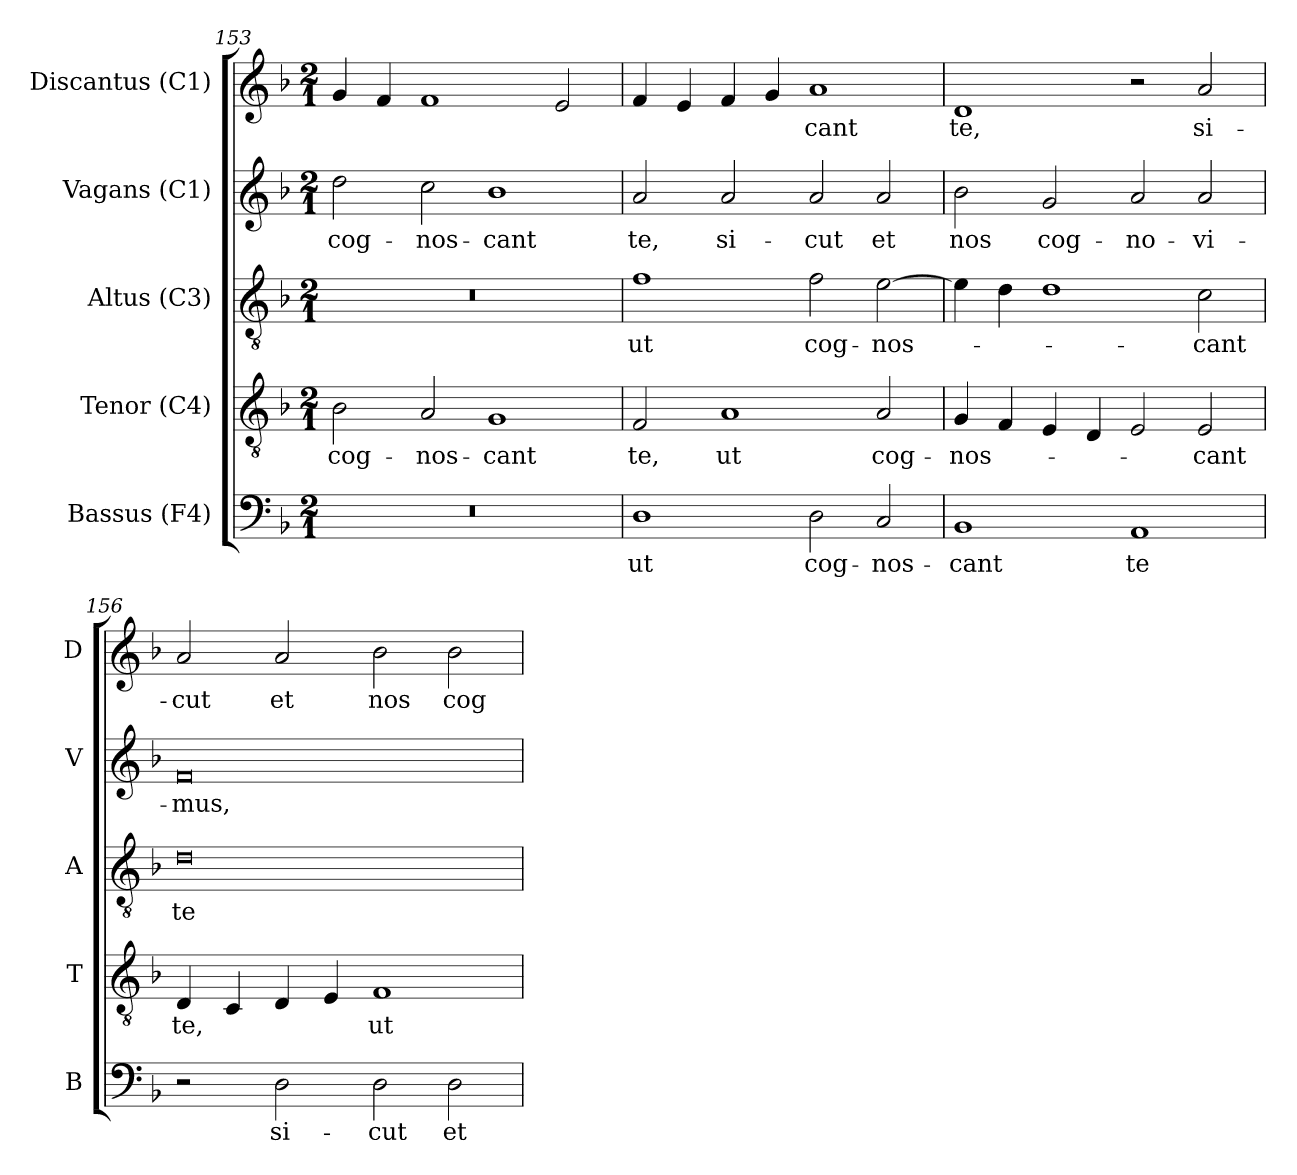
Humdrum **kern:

**kern	**text	**kern	**text	**kern	**text	**kern	**text	**kern	**text
*part5	*part5	*part4	*part4	*part3	*part3	*part2	*part2	*part1	*part1
*staff5	*staff5	*staff4	*staff4	*staff3	*staff3	*staff2	*staff2	*staff1	*staff1
*I"Bassus (F4)	*	*I"Tenor (C4)	*	*I"Altus (C3)	*	*I"Vagans (C1)	*	*I"Discantus (C1)	*
*I'B	*	*I'T	*	*I'A	*	*I'V	*	*I'D	*
*clefF4	*	*clefGv2	*	*clefGv2	*	*clefG2	*	*clefG2	*
*k[b-]	*	*k[b-]	*	*k[b-]	*	*k[b-]	*	*k[b-]	*
*F:	*	*F:	*	*F:	*	*F:	*	*F:	*
*M2/1	*	*M2/1	*	*M2/1	*	*M2/1	*	*M2/1	*
=153	=153	=153	=153	=153	=153	=153	=153	=153	=153
!LO:N:vis=1	!	!	!	!	!	!	!	!	!
!	!	!	!LO:LY:b:color=#000000	!LO:N:vis=1	!	!	!	!	!
!	!	!	!	!	!	!	!LO:LY:b:color=#000000	!	!
0r	.	2B-i\	cog-	0r	.	2ddi\	cog-	4gi/	.
.	.	.	.	.	.	.	.	4fi/	.
!	!	!	!LO:LY:b:color=#000000	!	!	!	!	!	!
!	!	!	!	!	!	!	!LO:LY:b:color=#000000	!	!
.	.	2Ai/	-nos-	.	.	2cci\	-nos-	1fi	.
!	!	!	!LO:LY:b:color=#000000	!	!	!	!	!	!
!	!	!	!	!	!	!	!LO:LY:b:color=#000000	!	!
.	.	1Gi	-cant	.	.	1b-i	-cant	.	.
.	.	.	.	.	.	.	.	2ei/	.
!!LO:LB:g=z
=154	=154	=154	=154	=154	=154	=154	=154	=154	=154
!	!LO:LY:b:color=#000000	!	!	!	!	!	!	!	!
!	!	!	!LO:LY:b:color=#000000	!	!	!	!	!	!
!	!	!	!	!	!LO:LY:b:color=#000000	!	!	!	!
!	!	!	!	!	!	!	!LO:LY:b:color=#000000	!	!
1Di	ut	2Fi/	te,	1fi	ut	2ai/	te,	4fi/	.
.	.	.	.	.	.	.	.	4ei/	.
!	!	!	!LO:LY:b:color=#000000	!	!	!	!	!	!
!	!	!	!	!	!	!	!LO:LY:b:color=#000000	!	!
.	.	1Ai	ut	.	.	2ai/	si-	4fi/	.
.	.	.	.	.	.	.	.	4gi/	.
!	!LO:LY:b:color=#000000	!	!	!	!	!	!	!	!
!	!	!	!	!	!LO:LY:b:color=#000000	!	!	!	!
!	!	!	!	!	!	!	!LO:LY:b:color=#000000	!	!
!	!	!	!	!	!	!	!	!	!LO:LY:b:color=#000000
2Di\	cog-	.	.	2fi\	cog-	2ai/	-cut	1ai	-cant
!	!LO:LY:b:color=#000000	!	!	!	!	!	!	!	!
!	!	!	!LO:LY:b:color=#000000	!	!	!	!	!	!
!	!	!	!	!	!LO:LY:b:color=#000000	!	!	!	!
!	!	!	!	!	!	!	!LO:LY:b:color=#000000	!	!
2Ci/	-nos-	2Ai/	cog-	[2ei\	-nos-	2ai/	et	.	.
=155	=155	=155	=155	=155	=155	=155	=155	=155	=155
!	!LO:LY:b:color=#000000	!	!	!	!	!	!	!	!
!	!	!	!LO:LY:b:color=#000000	!	!	!	!	!	!
!	!	!	!	!	!	!	!LO:LY:b:color=#000000	!	!
!	!	!	!	!	!	!	!	!	!LO:LY:b:color=#000000
1BB-i	-cant	4Gi/	-nos-	4ei\]	.	2b-i\	nos	1di	te,
.	.	4Fi/	.	4di\	.	.	.	.	.
!	!	!	!	!	!	!	!LO:LY:b:color=#000000	!	!
.	.	4Ei/	.	1di	.	2gi/	cog-	.	.
.	.	4Di/	.	.	.	.	.	.	.
!	!LO:LY:b:color=#000000	!	!	!	!	!	!	!	!
!	!	!	!	!	!	!	!LO:LY:b:color=#000000	!	!
1AAi	te	2Ei/	.	.	.	2ai/	-no-	2r	.
!	!	!	!LO:LY:b:color=#000000	!	!	!	!	!	!
!	!	!	!	!	!LO:LY:b:color=#000000	!	!	!	!
!	!	!	!	!	!	!	!LO:LY:b:color=#000000	!	!
!	!	!	!	!	!	!	!	!	!LO:LY:b:color=#000000
.	.	2Ei/	-cant	2ci\	-cant	2ai/	-vi-	2ai/	si-
=156	=156	=156	=156	=156	=156	=156	=156	=156	=156
!	!	!	!LO:LY:b:color=#000000	!	!	!	!	!	!
!	!	!	!	!	!LO:LY:b:color=#000000	!	!	!	!
!	!	!	!	!	!	!	!LO:LY:b:color=#000000	!	!
!	!	!	!	!	!	!	!	!	!LO:LY:b:color=#000000
2r	.	4Di/	te,	0di	te	0fi	-mus,	2ai/	-cut
.	.	4Ci/	.	.	.	.	.	.	.
!	!LO:LY:b:color=#000000	!	!	!	!	!	!	!	!
!	!	!	!	!	!	!	!	!	!LO:LY:b:color=#000000
2Di\	si-	4Di/	.	.	.	.	.	2ai/	et
.	.	4Ei/	.	.	.	.	.	.	.
!	!LO:LY:b:color=#000000	!	!	!	!	!	!	!	!
!	!	!	!LO:LY:b:color=#000000	!	!	!	!	!	!
!	!	!	!	!	!	!	!	!	!LO:LY:b:color=#000000
2Di\	-cut	1Fi	ut	.	.	.	.	2b-i\	nos
!	!LO:LY:b:color=#000000	!	!	!	!	!	!	!	!
!	!	!	!	!	!	!	!	!	!LO:LY:b:color=#000000
2Di\	et	.	.	.	.	.	.	2b-i\	cog-
=	=	=	=	=	=	=	=	=	=
*-	*-	*-	*-	*-	*-	*-	*-	*-	*-
